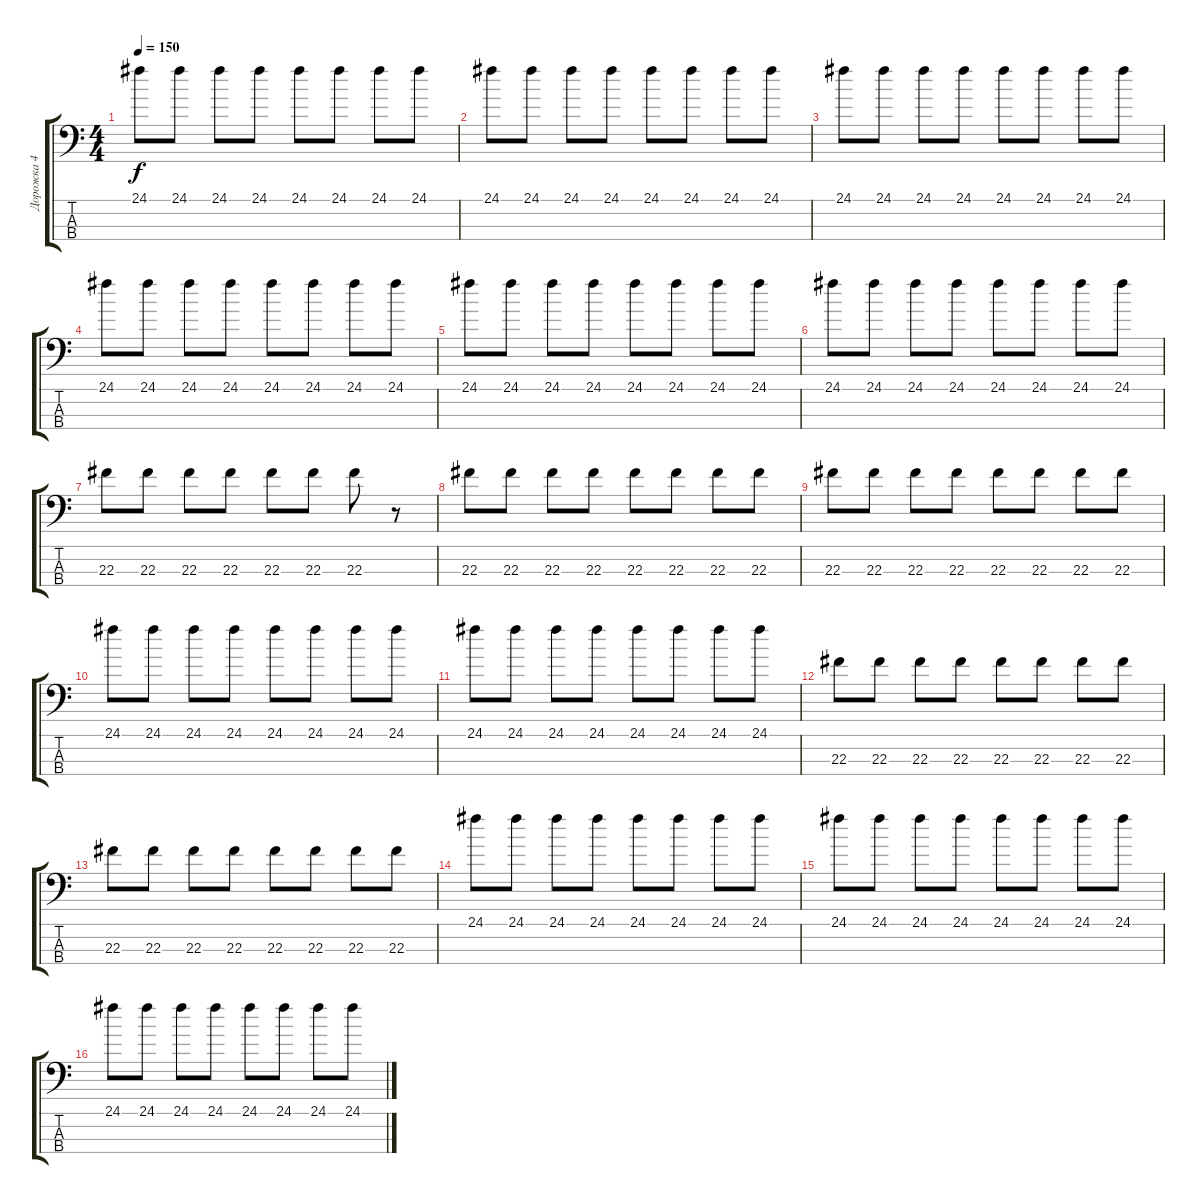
\track ("Дорожка 4" "Дорожка 4") {instrument electricbassfinger}
\staff {score tabs}
\tuning (Gb2 Db2 Ab1 Db1) {hide}
\ts (4 4)
\tempo 150
\clef f4
\ks c
24.1.8{dy f} 24.1.8 24.1.8 24.1.8 24.1.8 24.1.8 24.1.8 24.1.8 |
24.1.8 24.1.8 24.1.8 24.1.8 24.1.8 24.1.8 24.1.8 24.1.8 |
24.1.8 24.1.8 24.1.8 24.1.8 24.1.8 24.1.8 24.1.8 24.1.8 |
24.1.8 24.1.8 24.1.8 24.1.8 24.1.8 24.1.8 24.1.8 24.1.8 |
24.1.8 24.1.8 24.1.8 24.1.8 24.1.8 24.1.8 24.1.8 24.1.8 |
24.1.8 24.1.8 24.1.8 24.1.8 24.1.8 24.1.8 24.1.8 24.1.8 |
22.3.8 22.3.8 22.3.8 22.3.8 22.3.8 22.3.8 22.3.8 r.8 |
22.3.8 22.3.8 22.3.8 22.3.8 22.3.8 22.3.8 22.3.8 22.3.8 |
22.3.8 22.3.8 22.3.8 22.3.8 22.3.8 22.3.8 22.3.8 22.3.8 |
24.1.8 24.1.8 24.1.8 24.1.8 24.1.8 24.1.8 24.1.8 24.1.8 |
24.1.8 24.1.8 24.1.8 24.1.8 24.1.8 24.1.8 24.1.8 24.1.8 |
22.3.8 22.3.8 22.3.8 22.3.8 22.3.8 22.3.8 22.3.8 22.3.8 |
22.3.8 22.3.8 22.3.8 22.3.8 22.3.8 22.3.8 22.3.8 22.3.8 |
24.1.8 24.1.8 24.1.8 24.1.8 24.1.8 24.1.8 24.1.8 24.1.8 |
24.1.8 24.1.8 24.1.8 24.1.8 24.1.8 24.1.8 24.1.8 24.1.8 |
24.1.8 24.1.8 24.1.8 24.1.8 24.1.8 24.1.8 24.1.8 24.1.8
